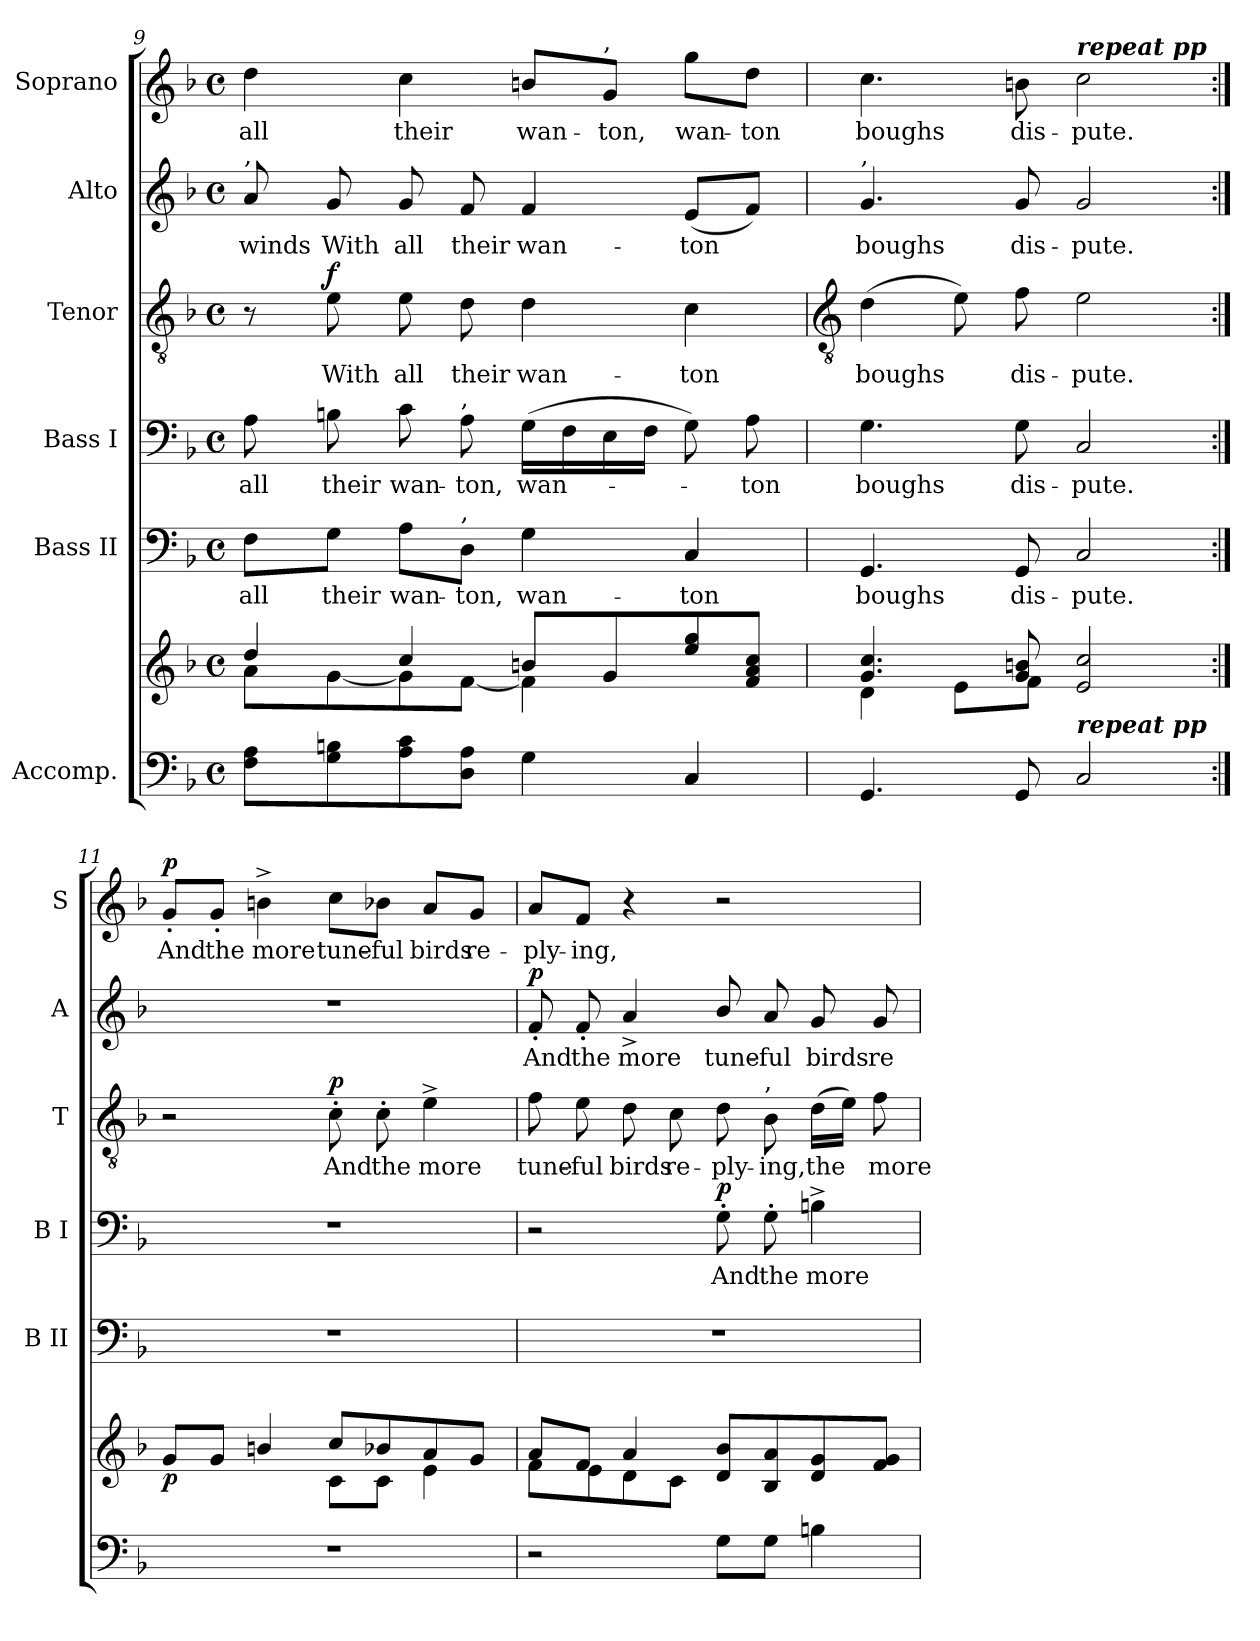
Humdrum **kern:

**kern	**kern	**dynam	**kern	**text	**kern	**text	**dynam	**kern	**text	**dynam	**kern	**text	**dynam	**kern	**text	**dynam
*part6	*part6	*part6	*part5	*part5	*part4	*part4	*part4	*part3	*part3	*part3	*part2	*part2	*part2	*part1	*part1	*part1
*staff7	*staff6	*staff6/7	*staff5	*staff5	*staff4	*staff4	*staff4	*staff3	*staff3	*staff3	*staff2	*staff2	*staff2	*staff1	*staff1	*staff1
*I"Accomp.	*	*	*I"Bass II	*	*I"Bass I	*	*	*I"Tenor	*	*	*I"Alto	*	*	*I"Soprano	*	*
*	*	*	*I'B II	*	*I'B I	*	*	*I'T	*	*	*I'A	*	*	*I'S	*	*
*clefF4	*clefG2	*	*clefF4	*	*clefF4	*	*	*clefGv2	*	*	*clefG2	*	*	*clefG2	*	*
*k[b-]	*k[b-]	*	*k[b-]	*	*k[b-]	*	*	*k[b-]	*	*	*k[b-]	*	*	*k[b-]	*	*
*F:	*F:	*	*F:	*	*F:	*	*	*F:	*	*	*F:	*	*	*F:	*	*
*M4/4	*M4/4	*	*M4/4	*	*M4/4	*	*	*M4/4	*	*	*M4/4	*	*	*M4/4	*	*
*met(c)	*met(c)	*	*met(c)	*	*met(c)	*	*	*met(c)	*	*	*met(c)	*	*	*met(c)	*	*
=9	=9	=9	=9	=9	=9	=9	=9	=9	=9	=9	=9	=9	=9	=9	=9	=9
*^	*^	*	*	*	*	*	*	*	*	*	*	*	*	*	*	*
!	!	!	!	!	!	!	!	!	!	!	!	!	!LO:TX:a:t=,	!	!	!	!	!
!	!	!	!	!	!	!LO:LY:b	!	!LO:LY:b	!	!	!	!	!	!LO:LY:b	!	!	!LO:LY:b	!
2ryy	8F\ 8A\L	4dd/	8a\L	.	8F\L	all	8A	all	.	8r	.	.	8a	winds	.	4dd	all	.
!	!	!	!	!	!	!LO:LY:b	!	!LO:LY:b	!	!	!LO:LY:b	!LO:DY:b	!	!LO:LY:b	!	!	!	!
.	8G\ 8Bn\	.	[8g\	.	8G\J	their	8Bn	their	.	8e	With	f	8g	With	.	.	.	.
!	!	!	!	!	!	!LO:LY:b	!	!LO:LY:b	!	!	!LO:LY:b	!	!	!LO:LY:b	!	!	!LO:LY:b	!
.	8A\ 8c\	4cc/	8g\]	.	8A\L	wan-	8c	wan-	.	8e	all	.	8g	all	.	4cc	their	.
!	!	!	!	!	!	!	!LO:TX:a:t=,	!	!	!	!	!	!	!	!	!	!	!
!	!	!	!	!	!LO:TX:a:t=,	!	!	!	!	!	!	!	!	!	!	!	!	!
!	!	!	!	!	!	!LO:LY:b	!	!LO:LY:b	!	!	!LO:LY:b	!	!	!LO:LY:b	!	!	!	!
.	8D\ 8A\J	.	[8f\J	.	8D\J	-ton,	8A	-ton,	.	8d	their	.	8f	their	.	.	.	.
!	!	!	!	!	!	!LO:LY:b	!	!LO:LY:b	!	!	!LO:LY:b	!	!	!LO:LY:b	!	!	!LO:LY:b	!
2ryy	4G\	8bn/L	4f\]	.	4G	wan-	(>16GLL	wan-	.	4d	wan-	.	4f	wan-	.	8bn/L	wan-	.
.	.	.	.	.	.	.	16F	.	.	.	.	.	.	.	.	.	.	.
!	!	!	!	!	!	!	!	!	!	!	!	!	!	!	!	!LO:TX:a:t=,	!	!
!	!	!	!	!	!	!	!	!	!	!	!	!	!	!	!	!	!LO:LY:b	!
.	.	8g/	.	.	.	.	16E	.	.	.	.	.	.	.	.	8g/J	-ton,	.
.	.	.	.	.	.	.	16FJJ	.	.	.	.	.	.	.	.	.	.	.
!	!	!	!	!	!	!LO:LY:b	!	!	!	!	!LO:LY:b	!	!	!LO:LY:b	!	!	!LO:LY:b	!
.	4C/	8ee/ 8gg/	4ryy	.	4C	-ton	8G)	.	.	4c	-ton	.	(<8eL	-ton	.	8gg\L	wan-	.
!	!	!	!	!	!	!	!	!LO:LY:b	!	!	!	!	!	!	!	!	!LO:LY:b	!
.	.	8f/ 8a/ 8cc/J	.	.	.	.	8A	ton	.	.	.	.	8fJ)	.	.	8dd\J	-ton	.
*v	*v	*	*	*	*	*	*	*	*	*	*	*	*	*	*	*	*	*
!!LO:LB:g=z
=10	=10	=10	=10	=10	=10	=10	=10	=10	=10	=10	=10	=10	=10	=10	=10	=10	=10
*	*	*	*	*	*	*	*	*	*clefGv2	*	*	*	*	*	*	*	*
!	!	!	!	!	!	!	!	!	!	!	!	!LO:TX:a:t=,	!	!	!	!	!
!	!	!	!	!	!LO:LY:b	!	!LO:LY:b	!	!	!LO:LY:b	!	!	!LO:LY:b	!	!	!LO:LY:b	!
4.GG	4.g/ 4.cc/	4d\	.	4.GG	boughs	4.G	boughs	.	(>4d	boughs	.	4.g	boughs	.	4.cc	boughs	.
.	.	8e\L	.	.	.	.	.	.	8e)	.	.	.	.	.	.	.	.
!	!	!	!	!	!LO:LY:b	!	!LO:LY:b	!	!	!LO:LY:b	!	!	!LO:LY:b	!	!	!LO:LY:b	!
8GG	8g/ 8bn/	8f\J	.	8GG	dis-	8G	dis-	.	8f	dis-	.	8g	dis-	.	8bn	dis-	.
!	!	!	!	!	!	!	!	!	!	!	!	!	!	!	!LO:TX:a:Bi:t=repeat pp	!	!
!LO:TX:a:Bi:t=repeat pp	!	!	!	!	!	!	!	!	!	!	!	!	!	!	!	!	!
!	!	!	!	!	!LO:LY:b	!	!LO:LY:b	!	!	!LO:LY:b	!	!	!LO:LY:b	!	!	!LO:LY:b	!
2C	2e/ 2cc/	2ryy	.	2C	-pute.	2C	-pute.	.	2e	-pute.	.	2g	-pute.	.	2cc	-pute.	.
=11:|!	=11:|!	=11:|!	=11:|!	=11:|!	=11:|!	=11:|!	=11:|!	=11:|!	=11:|!	=11:|!	=11:|!	=11:|!	=11:|!	=11:|!	=11:|!	=11:|!	=11:|!
!	!	!	!LO:DY:b	!	!	!	!	!	!	!	!	!	!	!	!	!LO:LY:b	!LO:DY:b
1r	8g/L	2ryy	p	1r	.	1r	.	.	2r	.	.	1r	.	.	8g'/L	And	p
!	!	!	!	!	!	!	!	!	!	!	!	!	!	!	!	!LO:LY:b	!
.	8g/J	.	.	.	.	.	.	.	.	.	.	.	.	.	8g'/J	the	.
!	!	!	!	!	!	!	!	!	!	!	!	!	!	!	!	!LO:LY:b	!
.	4bn/	.	.	.	.	.	.	.	.	.	.	.	.	.	4bn^	more	.
!	!	!	!	!	!	!	!	!	!	!LO:LY:b	!LO:DY:b	!	!	!	!	!LO:LY:b	!
.	8cc/L	8c\L	.	.	.	.	.	.	8c'	And	p	.	.	.	8cc\L	tune-	.
!	!	!	!	!	!	!	!	!	!	!LO:LY:b	!	!	!	!	!	!LO:LY:b	!
.	8b-X/	8c\J	.	.	.	.	.	.	8c'	the	.	.	.	.	8b-X\J	-ful	.
!	!	!	!	!	!	!	!	!	!	!LO:LY:b	!	!	!	!	!	!LO:LY:b	!
.	8a/	4e\	.	.	.	.	.	.	4e^	more	.	.	.	.	8a/L	birds	.
!	!	!	!	!	!	!	!	!	!	!	!	!	!	!	!	!LO:LY:b	!
.	8g/J	.	.	.	.	.	.	.	.	.	.	.	.	.	8g/J	re-	.
=12	=12	=12	=12	=12	=12	=12	=12	=12	=12	=12	=12	=12	=12	=12	=12	=12	=12
!	!	!	!	!	!	!	!	!	!	!LO:LY:b	!	!	!LO:LY:b	!LO:DY:b	!	!LO:LY:b	!
2r	8a/L	8f\L	.	1r	.	2r	.	.	8f	tune-	.	8f'	And	p	8a/L	-ply-	.
!	!	!	!	!	!	!	!	!	!	!LO:LY:b	!	!	!LO:LY:b	!	!	!LO:LY:b	!
.	8f/J	8e\	.	.	.	.	.	.	8e	-ful	.	8f'	the	.	8f/J	-ing,	.
!	!	!	!	!	!	!	!	!	!	!LO:LY:b	!	!	!LO:LY:b	!	!	!	!
.	4a/	8d\	.	.	.	.	.	.	8d	birds	.	4a^	more	.	4r	.	.
!	!	!	!	!	!	!	!	!	!	!LO:LY:b	!	!	!	!	!	!	!
.	.	8c\J	.	.	.	.	.	.	8c	re-	.	.	.	.	.	.	.
!	!	!	!	!	!	!	!LO:LY:b	!LO:DY:b	!	!LO:LY:b	!	!	!LO:LY:b	!	!	!	!
8GL	8d/ 8b-/L	2ryy	.	.	.	8G'	And	p	8d	-ply-	.	8b-/	tune-	.	2r	.	.
!	!	!	!	!	!	!	!	!	!LO:TX:a:t=,	!	!	!	!	!	!	!	!
!	!	!	!	!	!	!	!LO:LY:b	!	!	!LO:LY:b	!	!	!LO:LY:b	!	!	!	!
8GJ	8B-/ 8a/	.	.	.	.	8G'	the	.	8B-	-ing,	.	8a	-ful	.	.	.	.
!	!	!	!	!	!	!	!LO:LY:b	!	!	!LO:LY:b	!	!	!LO:LY:b	!	!	!	!
4Bn	8d/ 8g/	.	.	.	.	4Bn^	more	.	(>16dLL	the	.	8g	birds	.	.	.	.
.	.	.	.	.	.	.	.	.	16eJJ)	.	.	.	.	.	.	.	.
!	!	!	!	!	!	!	!	!	!	!LO:LY:b	!	!	!LO:LY:b	!	!	!	!
.	8f/ 8g/J	.	.	.	.	.	.	.	8f	more	.	8g	re-	.	.	.	.
*	*v	*v	*	*	*	*	*	*	*	*	*	*	*	*	*	*	*
=	=	=	=	=	=	=	=	=	=	=	=	=	=	=	=	=
*-	*-	*-	*-	*-	*-	*-	*-	*-	*-	*-	*-	*-	*-	*-	*-	*-
